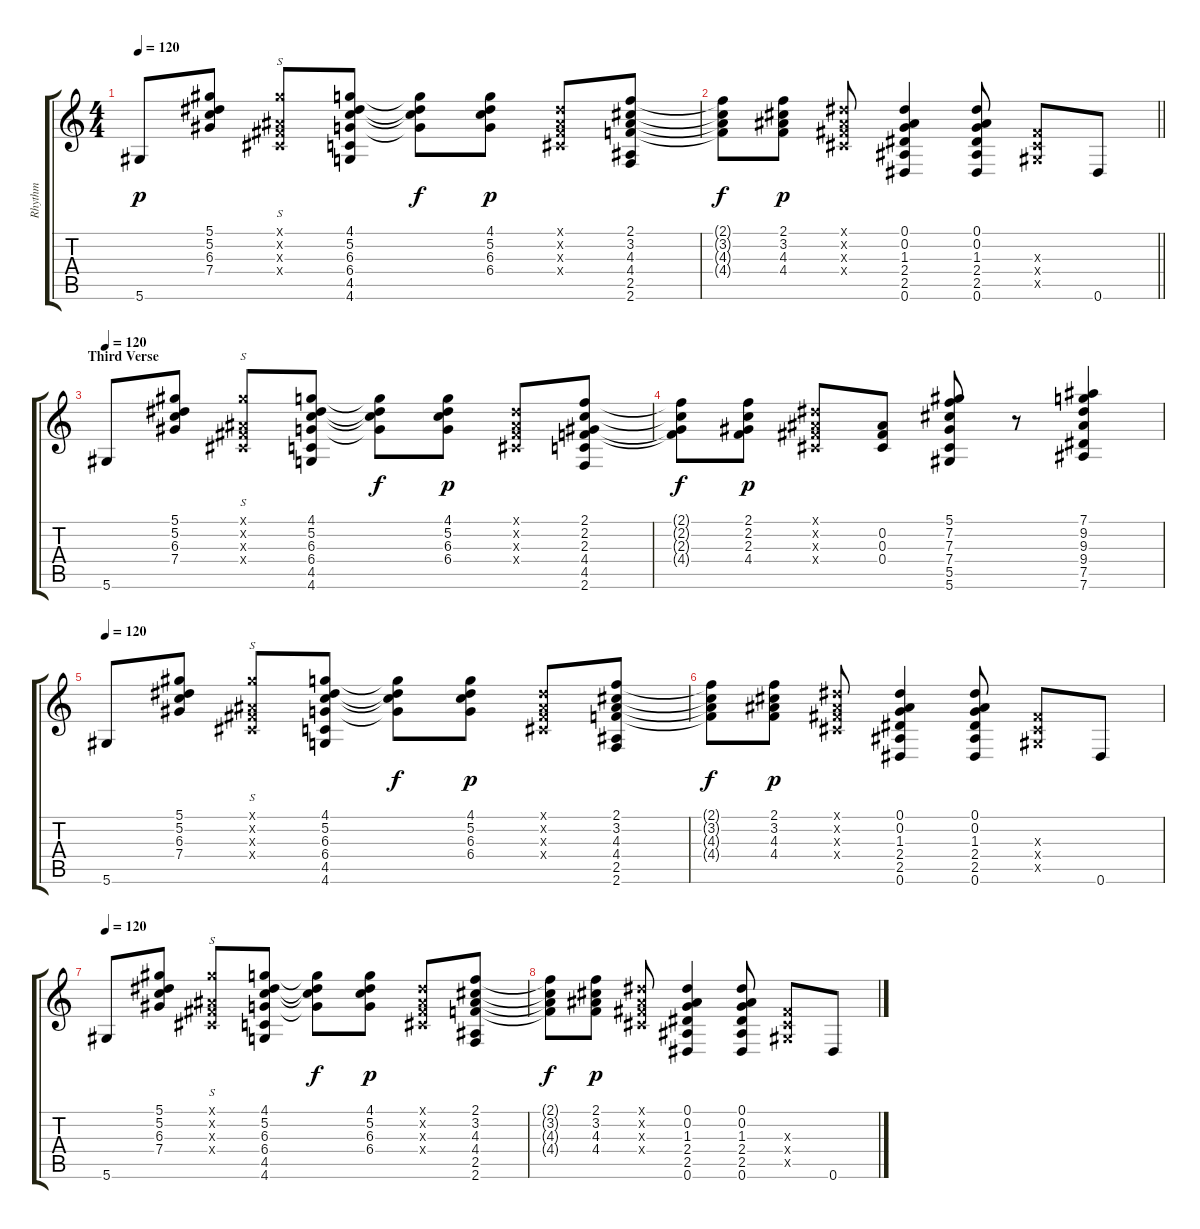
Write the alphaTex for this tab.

\track ("Rhythm" "Rhythm") {instrument acousticguitarsteel}
\staff {score tabs}
\tuning (Eb4 Bb3 Gb3 Db3 Ab2 Eb2) {hide}
\ts (4 4)
\tempo 120
\clef g2
\ks c
5.6.8{dy p} (5.1 5.2 6.3 7.4).8 (5.1{x} 0.2{x} 0.3{x} 0.4{x}).8{s} (4.1 5.2 6.3 6.4 4.5 4.6).8 (4.1{t} 5.2{t} 6.3{t} 6.4{t}).8{dy f} (4.1 5.2 6.3 6.4).8{dy p} (0.1{x} 0.2{x} 0.3{x} 0.4{x}).8 (2.1 3.2 4.3 4.4 2.5 2.6).8 |
\barLineRight lightlight
(2.1{t} 3.2{t} 4.3{t} 4.4{t}).8{dy f} (2.1 3.2 4.3 4.4).8{dy p} (0.1{x} 0.2{x} 0.3{x} 0.4{x}).8 (0.1 0.2 1.3 2.4 2.5 0.6).4 (0.1 0.2 1.3 2.4 2.5 0.6).8 (0.3{x} 0.4{x} 0.5{x}).8 0.6.8 |
\section ("" "Third Verse")
\tempo 120
5.6.8 (5.1 5.2 6.3 7.4).8 (5.1{x} 0.2{x} 0.3{x} 0.4{x}).8{s} (4.1 5.2 6.3 6.4 4.5 4.6).8 (4.1{t} 5.2{t} 6.3{t} 6.4{t}).8{dy f} (4.1 5.2 6.3 6.4).8{dy p} (0.1{x} 0.2{x} 0.3{x} 0.4{x}).8 (2.1 2.2 2.3 4.4 4.5 2.6).8 |
(2.1{t} 2.2{t} 2.3{t} 4.4{t}).8{dy f} (2.1 2.2 2.3 4.4).8{dy p} (0.1{x} 0.2{x} 0.3{x} 0.4{x}).8 (0.2 0.3 0.4).8 (5.1 7.2 7.3 7.4 5.5 5.6).8 r.8 (7.1 9.2 9.3 9.4 7.5 7.6).4 |
\tempo 120
5.6.8 (5.1 5.2 6.3 7.4).8 (5.1{x} 0.2{x} 0.3{x} 0.4{x}).8{s} (4.1 5.2 6.3 6.4 4.5 4.6).8 (4.1{t} 5.2{t} 6.3{t} 6.4{t}).8{dy f} (4.1 5.2 6.3 6.4).8{dy p} (0.1{x} 0.2{x} 0.3{x} 0.4{x}).8 (2.1 3.2 4.3 4.4 2.5 2.6).8 |
(2.1{t} 3.2{t} 4.3{t} 4.4{t}).8{dy f} (2.1 3.2 4.3 4.4).8{dy p} (0.1{x} 0.2{x} 0.3{x} 0.4{x}).8 (0.1 0.2 1.3 2.4 2.5 0.6).4 (0.1 0.2 1.3 2.4 2.5 0.6).8 (0.3{x} 0.4{x} 0.5{x}).8 0.6.8 |
\tempo 120
5.6.8 (5.1 5.2 6.3 7.4).8 (5.1{x} 0.2{x} 0.3{x} 0.4{x}).8{s} (4.1 5.2 6.3 6.4 4.5 4.6).8 (4.1{t} 5.2{t} 6.3{t} 6.4{t}).8{dy f} (4.1 5.2 6.3 6.4).8{dy p} (0.1{x} 0.2{x} 0.3{x} 0.4{x}).8 (2.1 3.2 4.3 4.4 2.5 2.6).8 |
(2.1{t} 3.2{t} 4.3{t} 4.4{t}).8{dy f} (2.1 3.2 4.3 4.4).8{dy p} (0.1{x} 0.2{x} 0.3{x} 0.4{x}).8 (0.1 0.2 1.3 2.4 2.5 0.6).4 (0.1 0.2 1.3 2.4 2.5 0.6).8 (0.3{x} 0.4{x} 0.5{x}).8 0.6.8
